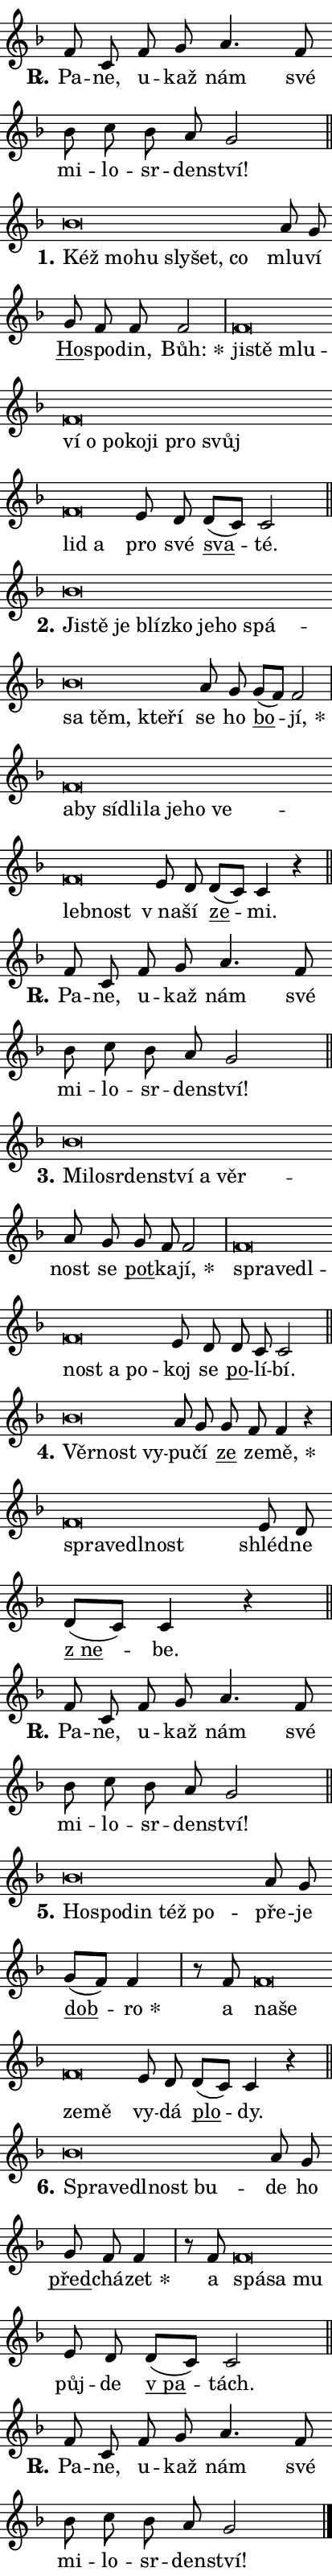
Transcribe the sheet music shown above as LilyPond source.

\version "2.22.1"
\header { tagline = "" }
\paper {
  indent = 0\cm
  top-margin = 0\cm
  right-margin = 0\cm
  bottom-margin = 0\cm
  left-margin = 0\cm
  paper-width = 7\cm
  page-breaking = #ly:one-page-breaking
  system-system-spacing.basic-distance = #11
  score-system-spacing.basic-distance = #11
  ragged-last = ##f
}


%% Author: Thomas Morley
%% https://lists.gnu.org/archive/html/lilypond-user/2020-05/msg00002.html
#(define (line-position grob)
"Returns position of @var[grob} in current system:
   @code{'start}, if at first time-step
   @code{'end}, if at last time-step
   @code{'middle} otherwise
"
  (let* ((col (ly:item-get-column grob))
         (ln (ly:grob-object col 'left-neighbor))
         (rn (ly:grob-object col 'right-neighbor))
         (col-to-check-left (if (ly:grob? ln) ln col))
         (col-to-check-right (if (ly:grob? rn) rn col))
         (break-dir-left
           (and
             (ly:grob-property col-to-check-left 'non-musical #f)
             (ly:item-break-dir col-to-check-left)))
         (break-dir-right
           (and
             (ly:grob-property col-to-check-right 'non-musical #f)
             (ly:item-break-dir col-to-check-right))))
        (cond ((eqv? 1 break-dir-left) 'start)
              ((eqv? -1 break-dir-right) 'end)
              (else 'middle))))

#(define (tranparent-at-line-position vctor)
  (lambda (grob)
  "Relying on @code{line-position} select the relevant enry from @var{vctor}.
Used to determine transparency,"
    (case (line-position grob)
      ((end) (not (vector-ref vctor 0)))
      ((middle) (not (vector-ref vctor 1)))
      ((start) (not (vector-ref vctor 2))))))

noteHeadBreakVisibility =
#(define-music-function (break-visibility)(vector?)
"Makes @code{NoteHead}s transparent relying on @var{break-visibility}"
#{
  \override NoteHead.transparent =
    #(tranparent-at-line-position break-visibility)
#})

#(define delete-ledgers-for-transparent-note-heads
  (lambda (grob)
    "Reads whether a @code{NoteHead} is transparent.
If so this @code{NoteHead} is removed from @code{'note-heads} from
@var{grob}, which is supposed to be @code{LedgerLineSpanner}.
As a result ledgers are not printed for this @code{NoteHead}"
    (let* ((nhds-array (ly:grob-object grob 'note-heads))
           (nhds-list
             (if (ly:grob-array? nhds-array)
                 (ly:grob-array->list nhds-array)
                 '()))
           ;; Relies on the transparent-property being done before
           ;; Staff.LedgerLineSpanner.after-line-breaking is executed.
           ;; This is fragile ...
           (to-keep
             (remove
               (lambda (nhd)
                 (ly:grob-property nhd 'transparent #f))
               nhds-list)))
      ;; TODO find a better method to iterate over grob-arrays, similiar
      ;; to filter/remove etc for lists
      ;; For now rebuilt from scratch
      (set! (ly:grob-object grob 'note-heads)  '())
      (for-each
        (lambda (nhd)
          (ly:pointer-group-interface::add-grob grob 'note-heads nhd))
        to-keep))))

hideNotes = {
  \noteHeadBreakVisibility #begin-of-line-visible
}
unHideNotes = {
  \noteHeadBreakVisibility #all-visible
}

% work-around for resetting accidentals
% https://lilypond.org/doc/v2.23/Documentation/notation/displaying-rhythms#unmetered-music
cadenzaMeasure = {
  \cadenzaOff
  \partial 1024 s1024
  \cadenzaOn
}

#(define-markup-command (accent layout props text) (markup?)
  "Underline accented syllable"
  (interpret-markup layout props
    #{\markup \override #'(offset . 4.3) \underline { #text }#}))

responsum = \markup \concat {
  "R" \hspace #-1.05 \path #0.1 #'((moveto 0 0.07) (lineto 0.9 0.8)) \hspace #0.05 "."
}

\layout {
    \context {
        \Staff
        \remove "Time_signature_engraver"
        \override LedgerLineSpanner.after-line-breaking = #delete-ledgers-for-transparent-note-heads
    }
    \context {
        \Voice {
            \override NoteHead.output-attributes = #'((class . "notehead"))
            \override Hairpin.height = #0.55
        }
    }
    \context {
        \Lyrics {
            \override StanzaNumber.output-attributes = #'((class . "stanzanumber"))
            \override LyricSpace.minimum-distance = #0.9
            \override LyricText.font-name = #"TeX Gyre Schola"
            \override LyricText.font-size = 1
            \override StanzaNumber.font-name = #"TeX Gyre Schola Bold"
            \override StanzaNumber.font-size = 1
        }
    }
}

% magnetic-lyrics.ily
%
%   written by
%     Jean Abou Samra <jean@abou-samra.fr>
%     Werner Lemberg <wl@gnu.org>
%
%   adapted by
%     Jiri Hon <jiri.hon@gmail.com>
%
% Version 2022-Apr-15

% https://www.mail-archive.com/lilypond-user@gnu.org/msg149350.html

#(define (Left_hyphen_pointer_engraver context)
   "Collect syllable-hyphen-syllable occurrences in lyrics and store
them in properties.  This engraver only looks to the left.  For
example, if the lyrics input is @code{foo -- bar}, it does the
following.

@itemize @bullet
@item
Set the @code{text} property of the @code{LyricHyphen} grob between
@q{foo} and @q{bar} to @code{foo}.

@item
Set the @code{left-hyphen} property of the @code{LyricText} grob with
text @q{foo} to the @code{LyricHyphen} grob between @q{foo} and
@q{bar}.
@end itemize

Use this auxiliary engraver in combination with the
@code{lyric-@/text::@/apply-@/magnetic-@/offset!} hook."
   (let ((hyphen #f)
         (text #f))
     (make-engraver
      (acknowledgers
       ((lyric-syllable-interface engraver grob source-engraver)
        (set! text grob)))
      (end-acknowledgers
       ((lyric-hyphen-interface engraver grob source-engraver)
        ;(when (not (grob::has-interface grob 'lyric-space-interface))
          (set! hyphen grob)));)
      ((stop-translation-timestep engraver)
       (when (and text hyphen)
         (ly:grob-set-object! text 'left-hyphen hyphen))
       (set! text #f)
       (set! hyphen #f)))))

#(define (lyric-text::apply-magnetic-offset! grob)
   "If the space between two syllables is less than the value in
property @code{LyricText@/.details@/.squash-threshold}, move the right
syllable to the left so that it gets concatenated with the left
syllable.

Use this function as a hook for
@code{LyricText@/.after-@/line-@/breaking} if the
@code{Left_@/hyphen_@/pointer_@/engraver} is active."
   (let ((hyphen (ly:grob-object grob 'left-hyphen #f)))
     (when hyphen
       (let ((left-text (ly:spanner-bound hyphen LEFT)))
         (when (grob::has-interface left-text 'lyric-syllable-interface)
           (let* ((common (ly:grob-common-refpoint grob left-text X))
                  (this-x-ext (ly:grob-extent grob common X))
                  (left-x-ext
                   (begin
                     ;; Trigger magnetism for left-text.
                     (ly:grob-property left-text 'after-line-breaking)
                     (ly:grob-extent left-text common X)))
                  ;; `delta` is the gap width between two syllables.
                  (delta (- (interval-start this-x-ext)
                            (interval-end left-x-ext)))
                  (details (ly:grob-property grob 'details))
                  (threshold (assoc-get 'squash-threshold details 0.2)))
             (when (< delta threshold)
               (let* (;; We have to manipulate the input text so that
                      ;; ligatures crossing syllable boundaries are not
                      ;; disabled.  For languages based on the Latin
                      ;; script this is essentially a beautification.
                      ;; However, for non-Western scripts it can be a
                      ;; necessity.
                      (lt (ly:grob-property left-text 'text))
                      (rt (ly:grob-property grob 'text))
                      (is-space (grob::has-interface hyphen 'lyric-space-interface))
                      (space (if is-space " " ""))
                      (space-markup (grob-interpret-markup grob " "))
                      (space-size (interval-length (ly:stencil-extent space-markup X)))
                      (extra-delta (if is-space space-size 0))
                      ;; Append new syllable.
                      (ltrt-space (if (and (string? lt) (string? rt))
                                (string-append lt space rt)
                                (make-concat-markup (list lt space rt))))
                      ;; Right-align `ltrt` to the right side.
                      (ltrt-space-markup (grob-interpret-markup
                               grob
                               (make-translate-markup
                                (cons (interval-length this-x-ext) 0)
                                (make-right-align-markup ltrt-space)))))
                 (begin
                   ;; Don't print `left-text`.
                   (ly:grob-set-property! left-text 'stencil #f)
                   ;; Set text and stencil (which holds all collected
                   ;; syllables so far) and shift it to the left.
                   (ly:grob-set-property! grob 'text ltrt-space)
                   (ly:grob-set-property! grob 'stencil ltrt-space-markup)
                   (ly:grob-translate-axis! grob (- (- delta extra-delta)) X))))))))))


#(define (lyric-hyphen::displace-bounds-first grob)
   ;; Make very sure this callback isn't triggered too early.
   (let ((left (ly:spanner-bound grob LEFT))
         (right (ly:spanner-bound grob RIGHT)))
     (ly:grob-property left 'after-line-breaking)
     (ly:grob-property right 'after-line-breaking)
     (ly:lyric-hyphen::print grob)))

squashThreshold = #0.4

\layout {
  \context {
    \Lyrics
    \consists #Left_hyphen_pointer_engraver
    \override LyricText.after-line-breaking =
      #lyric-text::apply-magnetic-offset!
    \override LyricHyphen.stencil = #lyric-hyphen::displace-bounds-first
    \override LyricText.details.squash-threshold = \squashThreshold
    \override LyricHyphen.minimum-distance = 0
    \override LyricHyphen.minimum-length = \squashThreshold
  }
}

squash = \override LyricText.details.squash-threshold = 9999
unSquash = \override LyricText.details.squash-threshold = \squashThreshold

left = \override LyricText.self-alignment-X = #LEFT
unLeft = \revert LyricText.self-alignment-X

starOffset = #(lambda (grob) 
                (let ((x_offset (ly:self-alignment-interface::aligned-on-x-parent grob)))
                  (if (= x_offset 0) 0 (+ x_offset 1.2))))

star = #(define-music-function (syllable)(string?)
"Append star separator at the end of a syllable"
#{
  \once \override LyricText.X-offset = #starOffset
  \lyricmode { \markup {
    #syllable
    \override #'((font-name . "TeX Gyre Schola Bold")) \hspace #0.2 \lower #0.65 \larger "*"
  } }
#})

starAccent = #(define-music-function (syllable)(string?)
"Append star separator at the end of a syllable and make accent"
#{
  \once \override LyricText.X-offset = #starOffset
  \lyricmode { \markup {
    \accent #syllable
    \override #'((font-name . "TeX Gyre Schola Bold")) \hspace #0.2 \lower #0.65 \larger "*"
  } }
#})

breath = #(define-music-function (syllable)(string?)
"Append breathing indicator at the end of a syllable"
#{
  \lyricmode { \markup { #syllable "+" } }
#})

optionalBreath = #(define-music-function (syllable)(string?)
"Append optional breathing indicator at the end of a syllable"
#{
  \lyricmode { \markup { #syllable "(+)" } }
#})


\score {
    <<
        \new Voice = "melody" { \cadenzaOn \key f \major \relative { f'8 c f g a4. f8 \bar "" bes c bes a g2 \cadenzaMeasure \bar "||" \break }
\relative { bes'\breve*1/16 \hideNotes \breve*1/16 \bar "" \breve*1/16 \bar "" \breve*1/16 \bar "" \breve*1/16 \breve*1/16 \bar "" \unHideNotes a8 g \bar "" g f f f2 \cadenzaMeasure \bar "|" f\breve*1/16 \hideNotes \breve*1/16 \bar "" \breve*1/16 \bar "" \breve*1/16 \bar "" \breve*1/16 \bar "" \breve*1/16 \bar "" \breve*1/16 \bar "" \breve*1/16 \bar "" \breve*1/16 \bar "" \breve*1/16 \bar "" \breve*1/16 \breve*1/16 \bar "" \unHideNotes e8 d \bar "" d[( c)] c2 \cadenzaMeasure \bar "||" \break }
\relative { bes'\breve*1/16 \hideNotes \breve*1/16 \bar "" \breve*1/16 \bar "" \breve*1/16 \bar "" \breve*1/16 \bar "" \breve*1/16 \bar "" \breve*1/16 \bar "" \breve*1/16 \bar "" \breve*1/16 \bar "" \breve*1/16 \bar "" \breve*1/16 \breve*1/16 \bar "" \unHideNotes a8 g \bar "" g[( f)] f2 \cadenzaMeasure \bar "|" f\breve*1/16 \hideNotes \breve*1/16 \bar "" \breve*1/16 \bar "" \breve*1/16 \bar "" \breve*1/16 \bar "" \breve*1/16 \bar "" \breve*1/16 \bar "" \breve*1/16 \bar "" \breve*1/16 \breve*1/16 \bar "" \unHideNotes e8 d \bar "" d[( c)] c4 r \cadenzaMeasure \bar "||" \break }
\relative { f'8 c f g a4. f8 \bar "" bes c bes a g2 \cadenzaMeasure \bar "||" \break }
\relative { bes'\breve*1/16 \hideNotes \breve*1/16 \bar "" \breve*1/16 \bar "" \breve*1/16 \bar "" \breve*1/16 \bar "" \breve*1/16 \breve*1/16 \bar "" \unHideNotes a8 g \bar "" g f f2 \cadenzaMeasure \bar "|" f\breve*1/16 \hideNotes \breve*1/16 \bar "" \breve*1/16 \bar "" \breve*1/16 \bar "" \breve*1/16 \breve*1/16 \bar "" \unHideNotes e8 d \bar "" d c c2 \cadenzaMeasure \bar "||" \break }
\relative { bes'\breve*1/16 \hideNotes \breve*1/16 \breve*1/16 \bar "" \unHideNotes a8 g \bar "" g f f4 r \cadenzaMeasure \bar "|" f\breve*1/16 \hideNotes \breve*1/16 \bar "" \breve*1/16 \breve*1/16 \bar "" \unHideNotes e8 d \bar "" d[( c)] c4 r \cadenzaMeasure \bar "||" \break }
\relative { f'8 c f g a4. f8 \bar "" bes c bes a g2 \cadenzaMeasure \bar "||" \break }
\relative { bes'\breve*1/16 \hideNotes \breve*1/16 \bar "" \breve*1/16 \bar "" \breve*1/16 \breve*1/16 \bar "" \unHideNotes a8 g \bar "" g[( f)] f4 \cadenzaMeasure \bar "|" r8 f8 f\breve*1/16 \hideNotes \breve*1/16 \bar "" \breve*1/16 \breve*1/16 \bar "" \unHideNotes e8 d \bar "" d[( c)] c4 r \cadenzaMeasure \bar "||" \break }
\relative { bes'\breve*1/16 \hideNotes \breve*1/16 \bar "" \breve*1/16 \bar "" \breve*1/16 \breve*1/16 \bar "" \unHideNotes a8 g \bar "" g f f4 \cadenzaMeasure \bar "|" r8 f8 f\breve*1/16 \hideNotes \breve*1/16 \breve*1/16 \bar "" \unHideNotes e8 d \bar "" d[( c)] c2 \cadenzaMeasure \bar "||" \break }
\relative { f'8 c f g a4. f8 \bar "" bes c bes a g2 \cadenzaMeasure \bar "||" \break } \bar "|." }
        \new Lyrics \lyricsto "melody" { \lyricmode { \set stanza = \responsum
Pa -- ne, u -- kaž nám své mi -- lo -- sr -- den -- ství!
\set stanza = "1."
\left Kéž \squash mo -- hu sly -- šet, co \unLeft \unSquash mlu -- ví \markup \accent Ho -- spo -- din, \star Bůh: \left ji -- \squash stě mlu -- ví o po -- ko -- ji pro svůj lid a \unLeft \unSquash pro své \markup \accent sva -- té.
\set stanza = "2."
\left Ji -- \squash stě je blíz -- ko je -- ho spá -- sa těm, kte -- ří \unLeft \unSquash se ho \markup \accent bo -- \star jí, \left a -- \squash by síd -- li -- la je -- ho ve -- leb -- nost \unLeft \unSquash "v na" -- ší \markup \accent ze -- mi.
\set stanza = \responsum
Pa -- ne, u -- kaž nám své mi -- lo -- sr -- den -- ství!
\set stanza = "3."
\left Mi -- \squash lo -- sr -- den -- ství a věr -- \unLeft \unSquash nost se \markup \accent pot -- ka -- \star jí, \left spra -- \squash ve -- dl -- nost a po -- \unLeft \unSquash koj se \markup \accent po -- lí -- bí.
\set stanza = "4."
\left Věr -- \squash nost vy -- \unLeft \unSquash pu -- čí \markup \accent ze ze -- \star mě, \left spra -- \squash ve -- dl -- nost \unLeft \unSquash shléd -- ne \markup \accent "z ne" -- be.
\set stanza = \responsum
Pa -- ne, u -- kaž nám své mi -- lo -- sr -- den -- ství!
\set stanza = "5."
\left Ho -- \squash spo -- din též po -- \unLeft \unSquash pře -- je \markup \accent dob -- \star ro a \left na -- \squash še ze -- mě \unLeft \unSquash vy -- dá \markup \accent plo -- dy.
\set stanza = "6."
\left Spra -- \squash ve -- dl -- nost bu -- \unLeft \unSquash de ho \markup \accent před -- chá -- \star zet a \left spá -- \squash sa mu \unLeft \unSquash půj -- de \markup \accent "v pa" -- tách.
\set stanza = \responsum
Pa -- ne, u -- kaž nám své mi -- lo -- sr -- den -- ství! } }
    >>
    \layout {}
}
